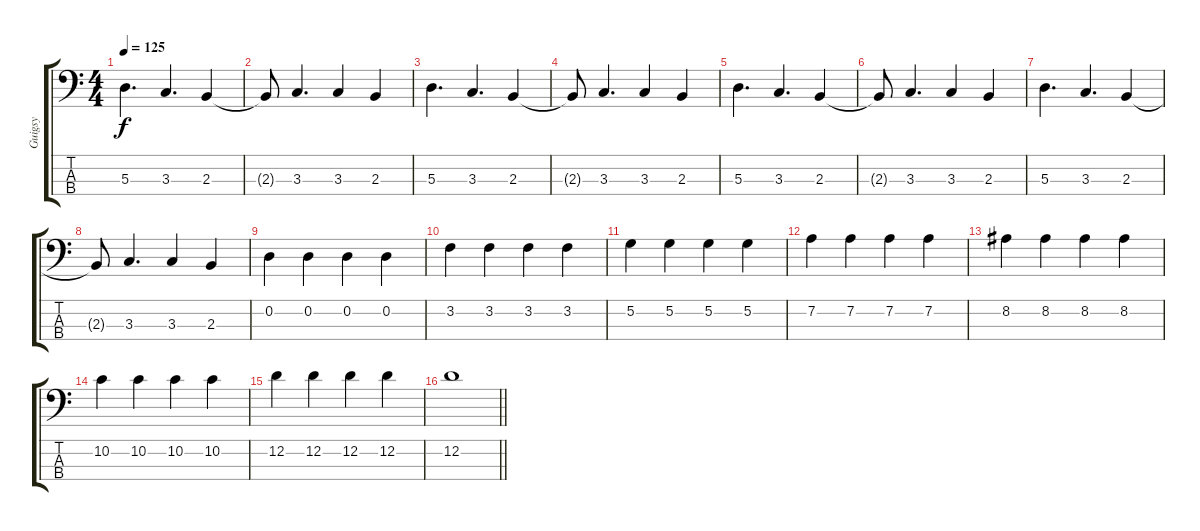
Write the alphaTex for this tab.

\track ("Guigsy" "Guigsy") {instrument electricbasspick}
\staff {score tabs}
\tuning (G2 D2 A1 E1) {hide}
\ts (4 4)
\tempo 125
\clef f4
\ks c
5.3.4{d dy f} 3.3.4{d} 2.3.4 |
2.3{t}.8 3.3.4{d} 3.3.4 2.3.4 |
5.3.4{d} 3.3.4{d} 2.3.4 |
2.3{t}.8 3.3.4{d} 3.3.4 2.3.4 |
5.3.4{d} 3.3.4{d} 2.3.4 |
2.3{t}.8 3.3.4{d} 3.3.4 2.3.4 |
5.3.4{d} 3.3.4{d} 2.3.4 |
2.3{t}.8 3.3.4{d} 3.3.4 2.3.4 |
0.2.4 0.2.4 0.2.4 0.2.4 |
3.2.4 3.2.4 3.2.4 3.2.4 |
5.2.4 5.2.4 5.2.4 5.2.4 |
7.2.4 7.2.4 7.2.4 7.2.4 |
8.2.4 8.2.4 8.2.4 8.2.4 |
10.2.4 10.2.4 10.2.4 10.2.4 |
12.2.4 12.2.4 12.2.4 12.2.4 |
\barLineRight lightlight
12.2.1
